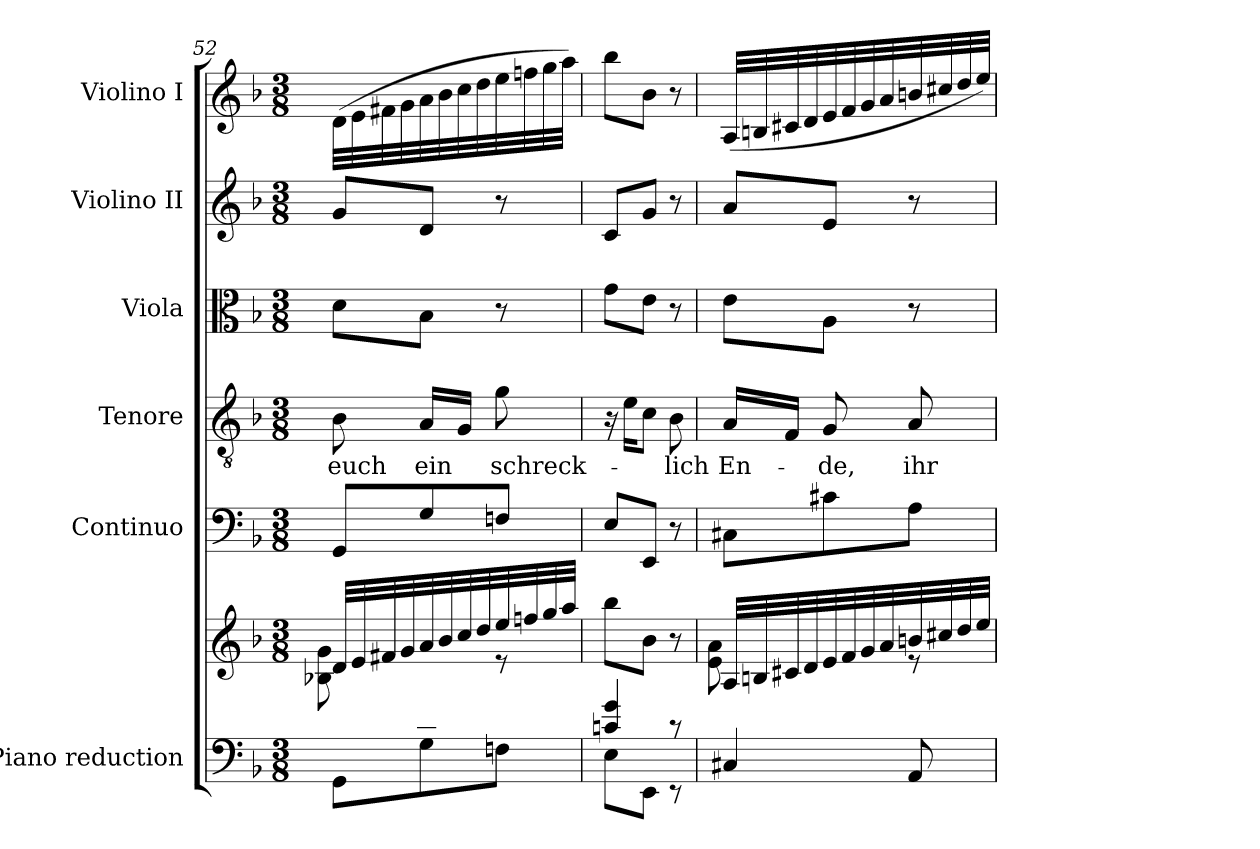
**kern	**kern	**kern	**kern	**text	**kern	**kern	**kern
*part6	*part6	*part5	*part4	*part4	*part3	*part2	*part1
*staff7	*staff6	*staff5	*staff4	*staff4	*staff3	*staff2	*staff1
*I"Piano reduction	*	*I"Continuo	*I"Tenore	*	*I"Viola	*I"Violino II	*I"Violino I
*I'Pno	*	*	*	*	*I'Vla	*I'Vln	*I'Vln
*clefF4	*clefG2	*clefF4	*clefGv2	*	*clefC3	*clefG2	*clefG2
*k[b-]	*k[b-]	*k[b-]	*k[b-]	*	*k[b-]	*k[b-]	*k[b-]
*M3/8	*M3/8	*M3/8	*M3/8	*	*M3/8	*M3/8	*M3/8
=52	=52	=52	=52	=52	=52	=52	=52
*^	*^	*	*	*	*	*	*
!	!	!	!	!	!	!LO:LY:b	!	!	!
8ryy	8GG\L	32d/LLL	8B-X\ 8g\L	8GG/L	8B-\	euch	8d\L	8g/L	(32d\LLL
.	.	32e/	.	.	.	.	.	.	32e\
.	.	32f#X/	.	.	.	.	.	.	32f#X\
.	.	32g/	.	.	.	.	.	.	32g\
!	!	!	!	!	!	!LO:LY:b	!	!	!
8B-/ 8d/J	8G\	32a/	8ryy	8G/	16A/LL	ein	8B-\J	8d/J	32a\
.	.	32b-/	.	.	.	.	.	.	32b-\
.	.	32cc/	.	.	16G/JJ	.	.	.	32cc\
.	.	32dd/	.	.	.	.	.	.	32dd\
!	!	!	!	!	!	!LO:LY:b	!	!	!
8ryy	8Fn\J	32ee/	8r	8Fn/J	8g\	schreck-	8r	8r	32ee\
.	.	32ffn/	.	.	.	.	.	.	32ffn\
.	.	32gg/	.	.	.	.	.	.	32gg\
.	.	32aa/JJJ	.	.	.	.	.	.	32aa\JJJ)
*	*	*v	*v	*	*	*	*	*	*
=53	=53	=53	=53	=53	=53	=53	=53	=53
4cn/ 4g/	8E\L	8bb-\L	8E/L	16r	.	8g\L	8c/L	8bb-\L
.	.	.	.	16e\KL	.	.	.	.
.	8EE\J	8b-\J	8EE/J	8c\J	.	8e\J	8g/J	8b-\J
!	!	!	!	!	!LO:LY:b	!	!	!
8r	8r	8r	8r	8B-\	lich	8r	8r	8r
=54	=54	=54	=54	=54	=54	=54	=54	=54
*	*	*^	*	*	*	*	*	*
!	!	!	!	!	!	!LO:LY:b	!	!	!
8ryy	4C#X/	32A/LLL	8e\ 8a\L	8C#X\L	16A/LL	En-	8e\L	8a/L	(32A/LLL
.	.	32Bn/	.	.	.	.	.	.	32Bn/
.	.	32c#X/	.	.	16F/JJ	.	.	.	32c#X/
.	.	32d/	.	.	.	.	.	.	32d/
!	!	!	!	!	!	!LO:LY:b	!	!	!
8A/J	.	32e/	8ryy	8c#X\	8G/	-de,	8A\J	8e/J	32e/
.	.	32f/	.	.	.	.	.	.	32f/
.	.	32g/	.	.	.	.	.	.	32g/
.	.	32a/	.	.	.	.	.	.	32a/
!	!	!	!	!	!	!LO:LY:b	!	!	!
8ryy	8AA/	32bn/	8r	8A\J	8A/	ihr	8r	8r	32bn/
.	.	32cc#X/	.	.	.	.	.	.	32cc#X/
.	.	32dd/	.	.	.	.	.	.	32dd/
.	.	32ee/JJJ	.	.	.	.	.	.	32ee/JJJ)
*v	*v	*	*	*	*	*	*	*	*
*	*v	*v	*	*	*	*	*	*
=	=	=	=	=	=	=	=
*-	*-	*-	*-	*-	*-	*-	*-
